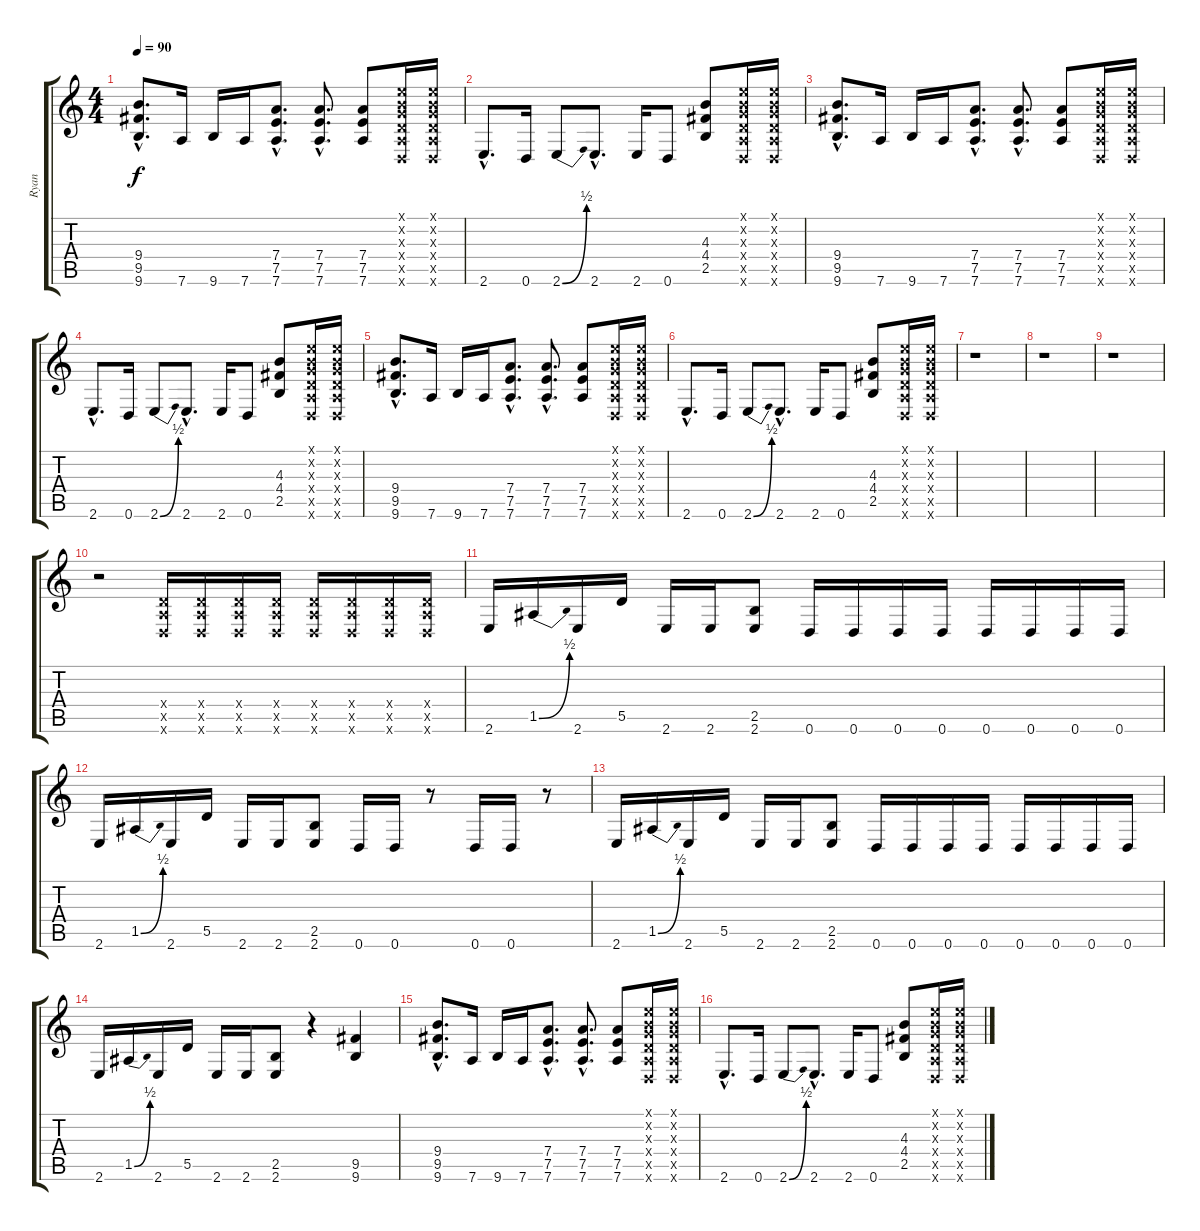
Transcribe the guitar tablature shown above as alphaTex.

\track ("Ryan" "Ryan") {instrument distortionguitar}
\staff {score tabs}
\tuning (E4 B3 G3 D3 A2 D2) {hide}
\ts (4 4)
\tempo 90
\clef g2
\ks c
(9.4{hac} 9.5{hac} 9.6{hac}).8{d dy f} 7.6.16 9.6.16 7.6.16 (7.4{hac} 7.5{hac} 7.6{hac}).8{d} (7.4{hac} 7.5{hac} 7.6{hac}).8{d} (7.4 7.5 7.6).8 (0.1{x} 0.2{x} 0.3{x} 0.4{x} 0.5{x} 0.6{x}).16 (0.1{x} 0.2{x} 0.3{x} 0.4{x} 0.5{x} 0.6{x}).16 |
2.6{hac}.8{d} 0.6.16 2.6{be (bend 0 0 60 2)}.8 2.6{hac}.8{d} 2.6.16 0.6.8 (4.3 4.4 2.5).8 (0.1{x} 0.2{x} 0.3{x} 0.4{x} 0.5{x} 0.6{x}).16 (0.1{x} 0.2{x} 0.3{x} 0.4{x} 0.5{x} 0.6{x}).16 |
(9.4{hac} 9.5{hac} 9.6{hac}).8{d} 7.6.16 9.6.16 7.6.16 (7.4{hac} 7.5{hac} 7.6{hac}).8{d} (7.4{hac} 7.5{hac} 7.6{hac}).8{d} (7.4 7.5 7.6).8 (0.1{x} 0.2{x} 0.3{x} 0.4{x} 0.5{x} 0.6{x}).16 (0.1{x} 0.2{x} 0.3{x} 0.4{x} 0.5{x} 0.6{x}).16 |
2.6{hac}.8{d} 0.6.16 2.6{be (bend 0 0 60 2)}.8 2.6{hac}.8{d} 2.6.16 0.6.8 (4.3 4.4 2.5).8 (0.1{x} 0.2{x} 0.3{x} 0.4{x} 0.5{x} 0.6{x}).16 (0.1{x} 0.2{x} 0.3{x} 0.4{x} 0.5{x} 0.6{x}).16 |
(9.4{hac} 9.5{hac} 9.6{hac}).8{d} 7.6.16 9.6.16 7.6.16 (7.4{hac} 7.5{hac} 7.6{hac}).8{d} (7.4{hac} 7.5{hac} 7.6{hac}).8{d} (7.4 7.5 7.6).8 (0.1{x} 0.2{x} 0.3{x} 0.4{x} 0.5{x} 0.6{x}).16 (0.1{x} 0.2{x} 0.3{x} 0.4{x} 0.5{x} 0.6{x}).16 |
2.6{hac}.8{d} 0.6.16 2.6{be (bend 0 0 60 2)}.8 2.6{hac}.8{d} 2.6.16 0.6.8 (4.3 4.4 2.5).8 (0.1{x} 0.2{x} 0.3{x} 0.4{x} 0.5{x} 0.6{x}).16 (0.1{x} 0.2{x} 0.3{x} 0.4{x} 0.5{x} 0.6{x}).16 |
r.1 |
r.1 |
r.1 |
r.2 (0.4{x} 0.5{x} 0.6{x}).16 (0.4{x} 0.5{x} 0.6{x}).16 (0.4{x} 0.5{x} 0.6{x}).16 (0.4{x} 0.5{x} 0.6{x}).16 (0.4{x} 0.5{x} 0.6{x}).16 (0.4{x} 0.5{x} 0.6{x}).16 (0.4{x} 0.5{x} 0.6{x}).16 (0.4{x} 0.5{x} 0.6{x}).16 |
2.6.16 1.5{be (bend 0 0 60 2)}.16 2.6.16 5.5.16 2.6.16 2.6.16 (2.5 2.6).8 0.6.16 0.6.16 0.6.16 0.6.16 0.6.16 0.6.16 0.6.16 0.6.16 |
2.6.16 1.5{be (bend 0 0 60 2)}.16 2.6.16 5.5.16 2.6.16 2.6.16 (2.5 2.6).8 0.6.16 0.6.16 r.8 0.6.16 0.6.16 r.8 |
2.6.16 1.5{be (bend 0 0 60 2)}.16 2.6.16 5.5.16 2.6.16 2.6.16 (2.5 2.6).8 0.6.16 0.6.16 0.6.16 0.6.16 0.6.16 0.6.16 0.6.16 0.6.16 |
2.6.16 1.5{be (bend 0 0 60 2)}.16 2.6.16 5.5.16 2.6.16 2.6.16 (2.5 2.6).8 r.4 (9.5 9.6).4 |
(9.4{hac} 9.5{hac} 9.6{hac}).8{d} 7.6.16 9.6.16 7.6.16 (7.4{hac} 7.5{hac} 7.6{hac}).8{d} (7.4{hac} 7.5{hac} 7.6{hac}).8{d} (7.4 7.5 7.6).8 (0.1{x} 0.2{x} 0.3{x} 0.4{x} 0.5{x} 0.6{x}).16 (0.1{x} 0.2{x} 0.3{x} 0.4{x} 0.5{x} 0.6{x}).16 |
2.6{hac}.8{d} 0.6.16 2.6{be (bend 0 0 60 2)}.8 2.6{hac}.8{d} 2.6.16 0.6.8 (4.3 4.4 2.5).8 (0.1{x} 0.2{x} 0.3{x} 0.4{x} 0.5{x} 0.6{x}).16 (0.1{x} 0.2{x} 0.3{x} 0.4{x} 0.5{x} 0.6{x}).16
